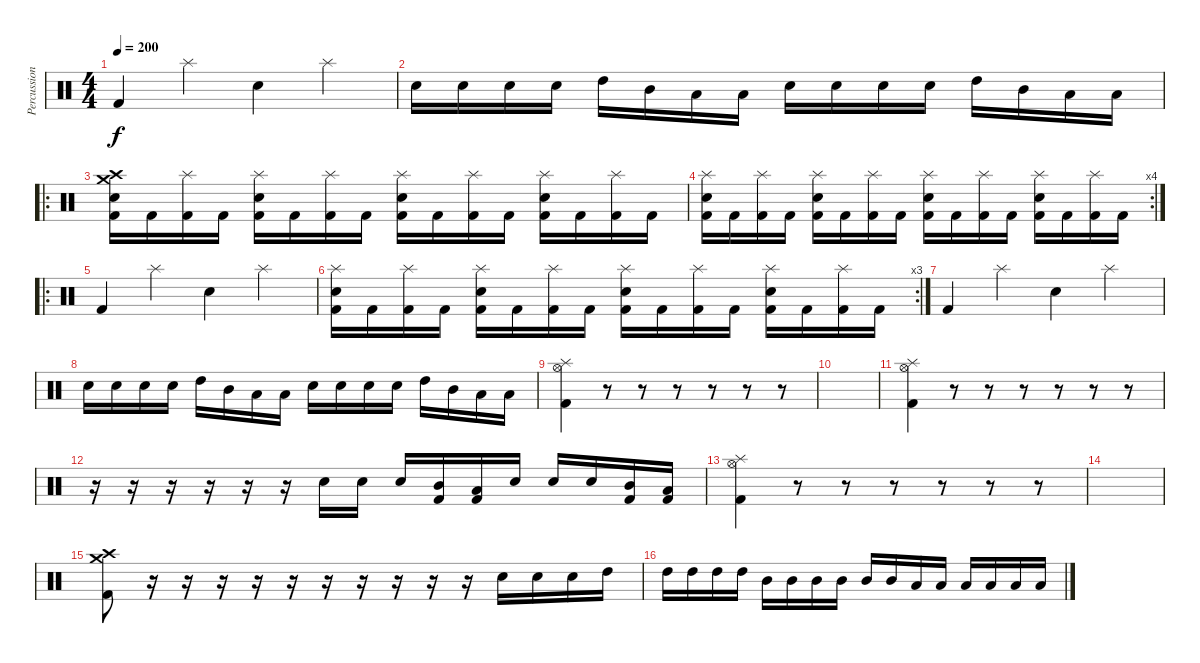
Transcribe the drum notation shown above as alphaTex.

\track ("Percussion" "Percussion") {instrument percussion}
\staff {score}
\articulation defaults
\ts (4 4)
\tempo 200
\clef neutral
\ks c "Kick (hit) 2".4{dy f} "Splash (hit)".4 "Electric Snare (hit)".4 "Splash (hit)".4
|
"Electric Snare (hit)".16 "Electric Snare (hit)".16 "Electric Snare (hit)".16 "Electric Snare (hit)".16 "High Tom (hit)".16 "Mid Tom (hit)".16 "Low Tom (hit)".16 "Low Tom (hit)".16 "Electric Snare (hit)".16 "Electric Snare (hit)".16 "Electric Snare (hit)".16 "Electric Snare (hit)".16 "High Tom (hit)".16 "Mid Tom (hit)".16 "Low Tom (hit)".16 "Low Tom (hit)".16 |
\ro
("Crash medium (hit)" "Crash high (hit)" "Electric Snare (hit)" "Kick (hit) 2").16 "Kick (hit) 2".16 ("Splash (hit)" "Kick (hit) 2").16 "Kick (hit) 2".16 ("Splash (hit)" "Electric Snare (hit)" "Kick (hit) 2").16 "Kick (hit) 2".16 ("Splash (hit)" "Kick (hit) 2").16 "Kick (hit) 2".16 ("Splash (hit)" "Electric Snare (hit)" "Kick (hit) 2").16 "Kick (hit) 2".16 ("Splash (hit)" "Kick (hit) 2").16 "Kick (hit) 2".16 ("Splash (hit)" "Electric Snare (hit)" "Kick (hit) 2").16 "Kick (hit) 2".16 ("Splash (hit)" "Kick (hit) 2").16 "Kick (hit) 2".16 |
\rc 4
("Splash (hit)" "Electric Snare (hit)" "Kick (hit) 2").16 "Kick (hit) 2".16 ("Splash (hit)" "Kick (hit) 2").16 "Kick (hit) 2".16 ("Splash (hit)" "Electric Snare (hit)" "Kick (hit) 2").16 "Kick (hit) 2".16 ("Splash (hit)" "Kick (hit) 2").16 "Kick (hit) 2".16 ("Splash (hit)" "Electric Snare (hit)" "Kick (hit) 2").16 "Kick (hit) 2".16 ("Splash (hit)" "Kick (hit) 2").16 "Kick (hit) 2".16 ("Splash (hit)" "Electric Snare (hit)" "Kick (hit) 2").16 "Kick (hit) 2".16 ("Splash (hit)" "Kick (hit) 2").16 "Kick (hit) 2".16 |
\ro "Kick (hit) 2".4 "Splash (hit)".4 "Electric Snare (hit)".4 "Splash (hit)".4
|
\rc 3
("Splash (hit)" "Electric Snare (hit)" "Kick (hit) 2").16 "Kick (hit) 2".16 ("Splash (hit)" "Kick (hit) 2").16 "Kick (hit) 2".16 ("Splash (hit)" "Electric Snare (hit)" "Kick (hit) 2").16 "Kick (hit) 2".16 ("Splash (hit)" "Kick (hit) 2").16 "Kick (hit) 2".16 ("Splash (hit)" "Electric Snare (hit)" "Kick (hit) 2").16 "Kick (hit) 2".16 ("Splash (hit)" "Kick (hit) 2").16 "Kick (hit) 2".16 ("Splash (hit)" "Electric Snare (hit)" "Kick (hit) 2").16 "Kick (hit) 2".16 ("Splash (hit)" "Kick (hit) 2").16 "Kick (hit) 2".16 |
"Kick (hit) 2".4 "Splash (hit)".4 "Electric Snare (hit)".4 "Splash (hit)".4 |
"Electric Snare (hit)".16 "Electric Snare (hit)".16 "Electric Snare (hit)".16 "Electric Snare (hit)".16 "High Tom (hit)".16 "Mid Tom (hit)".16 "Low Tom (hit)".16 "Low Tom (hit)".16 "Electric Snare (hit)".16 "Electric Snare (hit)".16 "Electric Snare (hit)".16 "Electric Snare (hit)".16 "High Tom (hit)".16 "Mid Tom (hit)".16 "Low Tom (hit)".16 "Low Tom (hit)".16 |
("Splash (hit)" "Hi-Hat (open)" "Kick (hit) 2").4 r.8 r.8 r.8 r.8 r.8 r.8 |
|
("Splash (hit)" "Hi-Hat (open)" "Kick (hit) 2").4 r.8 r.8 r.8 r.8 r.8 r.8 |
r.16 r.16 r.16 r.16 r.16 r.16 "Electric Snare (hit)".16 "Electric Snare (hit)".16 "Electric Snare (hit)".16 ("Mid Tom (hit)" "Kick (hit) 2").16 ("Low Tom (hit)" "Kick (hit) 2").16 "Electric Snare (hit)".16 "Electric Snare (hit)".16 "Electric Snare (hit)".16 ("Mid Tom (hit)" "Kick (hit) 2").16 ("Low Tom (hit)" "Kick (hit) 2").16 |
("Splash (hit)" "Hi-Hat (open)" "Kick (hit) 2").4 r.8 r.8 r.8 r.8 r.8 r.8 |
|
("Crash medium (hit)" "Crash high (hit)" "Kick (hit) 2").8 r.16 r.16 r.16 r.16 r.16 r.16 r.16 r.16 r.16 r.16 "Electric Snare (hit)".16 "Electric Snare (hit)".16 "Electric Snare (hit)".16 "High Tom (hit)".16 |
"High Tom (hit)".16 "High Tom (hit)".16 "High Tom (hit)".16 "High Tom (hit)".16 "Mid Tom (hit)".16 "Mid Tom (hit)".16 "Mid Tom (hit)".16 "Mid Tom (hit)".16 "Mid Tom (hit)".16 "Mid Tom (hit)".16 "Low Tom (hit)".16 "Low Tom (hit)".16 "Low Tom (hit)".16 "Low Tom (hit)".16 "Low Tom (hit)".16 "Low Tom (hit)".16
